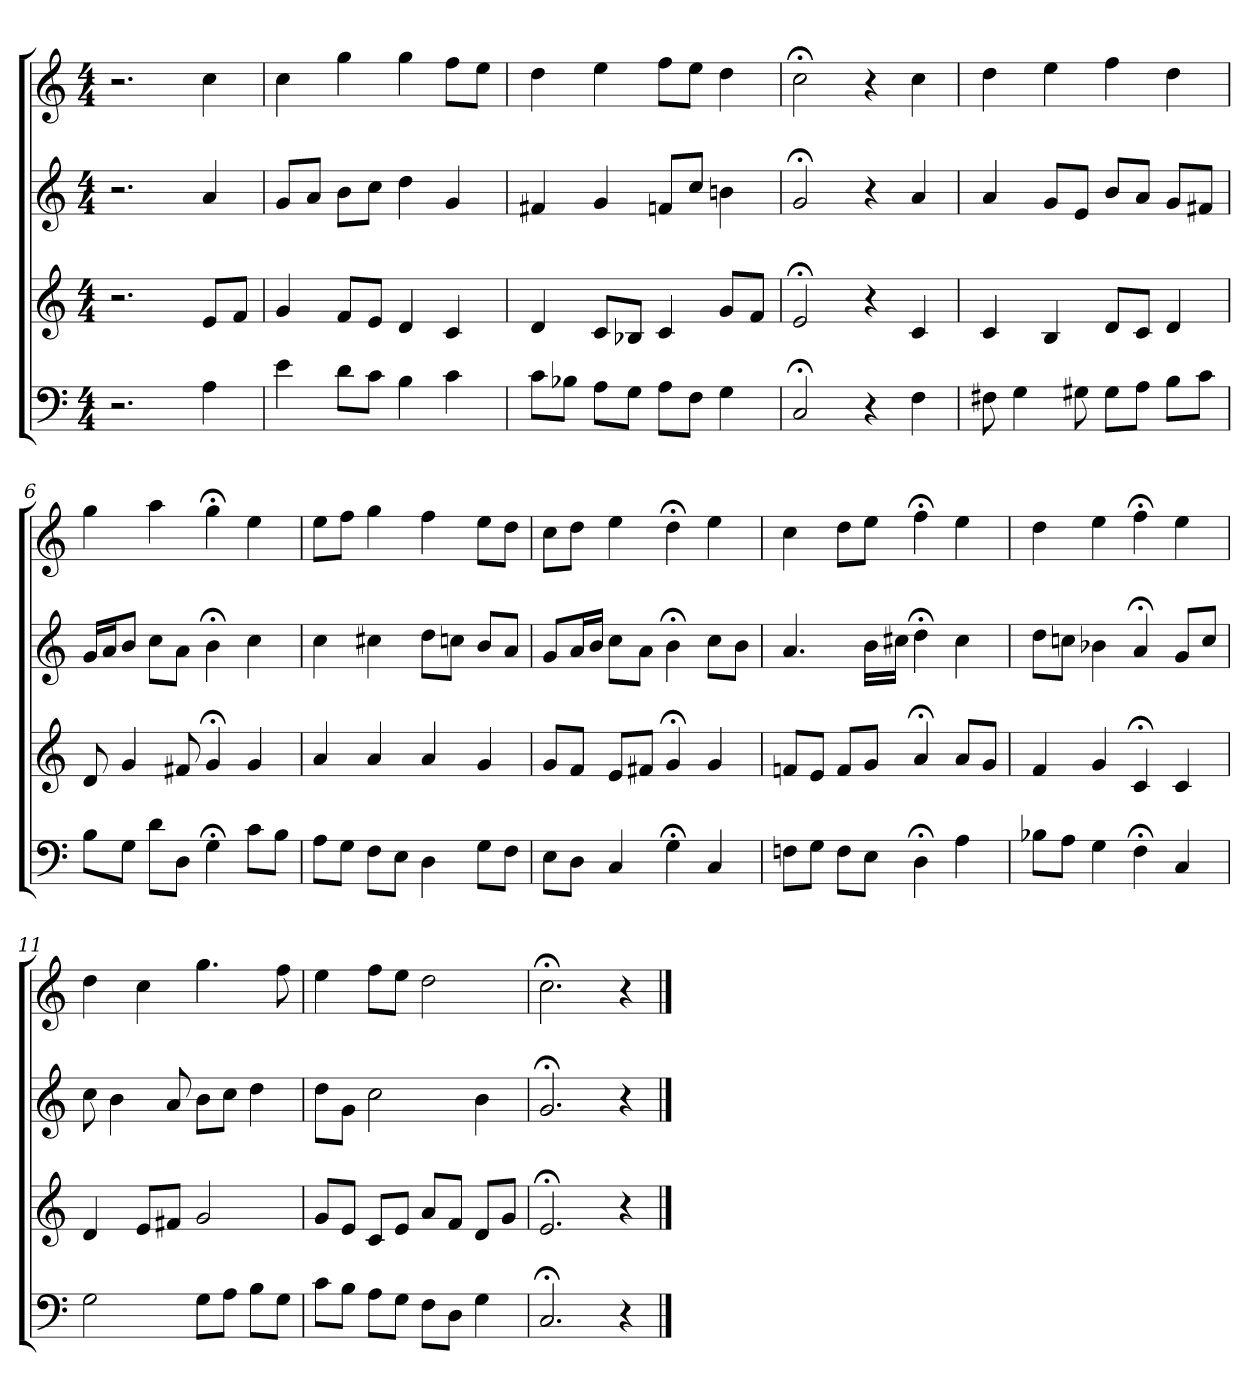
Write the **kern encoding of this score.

**kern	**kern	**kern	**kern
*part4	*part3	*part2	*part1
*staff4	*staff3	*staff2	*staff1
*clefF4	*clefG2	*clefG2	*clefG2
*k[]	*k[]	*k[]	*k[]
*C:	*C:	*C:	*C:
*M4/4	*M4/4	*M4/4	*M4/4
=1	=1	=1	=1
2.r	2.r	2.r	2.r
4A	8e/L	4a	4cc
.	8f/J	.	.
=2	=2	=2	=2
4e	4g	8g/L	4cc
.	.	8a/J	.
8d\L	8f/L	8b\L	4gg
8c\J	8e/J	8cc\J	.
4B	4d	4dd	4gg
4c	4c	4g	8ff\L
.	.	.	8ee\J
=3	=3	=3	=3
8c\L	4d	4f#X	4dd
8B-X\J	.	.	.
8A\L	8c/L	4g	4ee
8G\J	8B-X/J	.	.
8A\L	4c	8fn/L	8ff\L
8F\J	.	8cc/J	8ee\J
4G	8g/L	4bn	4dd
.	8f/J	.	.
=4	=4	=4	=4
2C;<	2e;<	2g;<	2cc;<
4r	4r	4r	4r
4F	4c	4a	4cc
=5	=5	=5	=5
8F#X	4c	4a	4dd
4G	.	.	.
.	4B	8g/L	4ee
8G#X	.	8e/J	.
8G#\L	8d/L	8b/L	4ff
8A\J	8c/J	8a/J	.
8B\L	4d	8g/L	4dd
8c\J	.	8f#X/J	.
=6	=6	=6	=6
8B\L	8d	16g/LL	4gg
.	.	16a/J	.
8G\J	4g	8b/J	.
8d\L	.	8cc\L	4aa
8D\J	8f#X	8a\J	.
4G;<	4g;<	4b;<	4gg;<
8c\L	4g	4cc	4ee
8B\J	.	.	.
=7	=7	=7	=7
8A\L	4a	4cc	8ee\L
8G\J	.	.	8ff\J
8F\L	4a	4cc#X	4gg
8E\J	.	.	.
4D	4a	8dd\L	4ff
.	.	8ccn\J	.
8G\L	4g	8b/L	8ee\L
8F\J	.	8a/J	8dd\J
=8	=8	=8	=8
8E\L	8g/L	8g/L	8cc\L
8D\J	8f/J	16a/L	8dd\J
.	.	16b/JJ	.
4C	8e/L	8cc\L	4ee
.	8f#X/J	8a\J	.
4G;<	4g;<	4b;<	4dd;<
4C	4g	8cc\L	4ee
.	.	8b\J	.
=9	=9	=9	=9
8Fn\L	8fn/L	4.a	4cc
8G\J	8e/J	.	.
8F\L	8f/L	.	8dd\L
8E\J	8g/J	16b\LL	8ee\J
.	.	16cc#X\JJ	.
4D;<	4a;<	4dd;<	4ff;<
4A	8a/L	4cc#	4ee
.	8g/J	.	.
=10	=10	=10	=10
8B-X\L	4f	8dd\L	4dd
8A\J	.	8ccn\J	.
4G	4g	4b-X	4ee
4F;<	4c;<	4a;<	4ff;<
4C	4c	8g/L	4ee
.	.	8cc/J	.
=11	=11	=11	=11
2G	4d	8cc	4dd
.	.	4b	.
.	8e/L	.	4cc
.	8f#X/J	8a	.
8G\L	2g	8b\L	4.gg
8A\J	.	8cc\J	.
8B\L	.	4dd	.
8G\J	.	.	8ff
=12	=12	=12	=12
8c\L	8g/L	8dd\L	4ee
8B\J	8e/J	8g\J	.
8A\L	8c/L	2cc	8ff\L
8G\J	8e/J	.	8ee\J
8F\L	8a/L	.	2dd
8D\J	8f/J	.	.
4G	8d/L	4b	.
.	8g/J	.	.
=13	=13	=13	=13
2.C;<	2.e;<	2.g;<	2.cc;<
4r	4r	4r	4r
==	==	==	==
*-	*-	*-	*-
